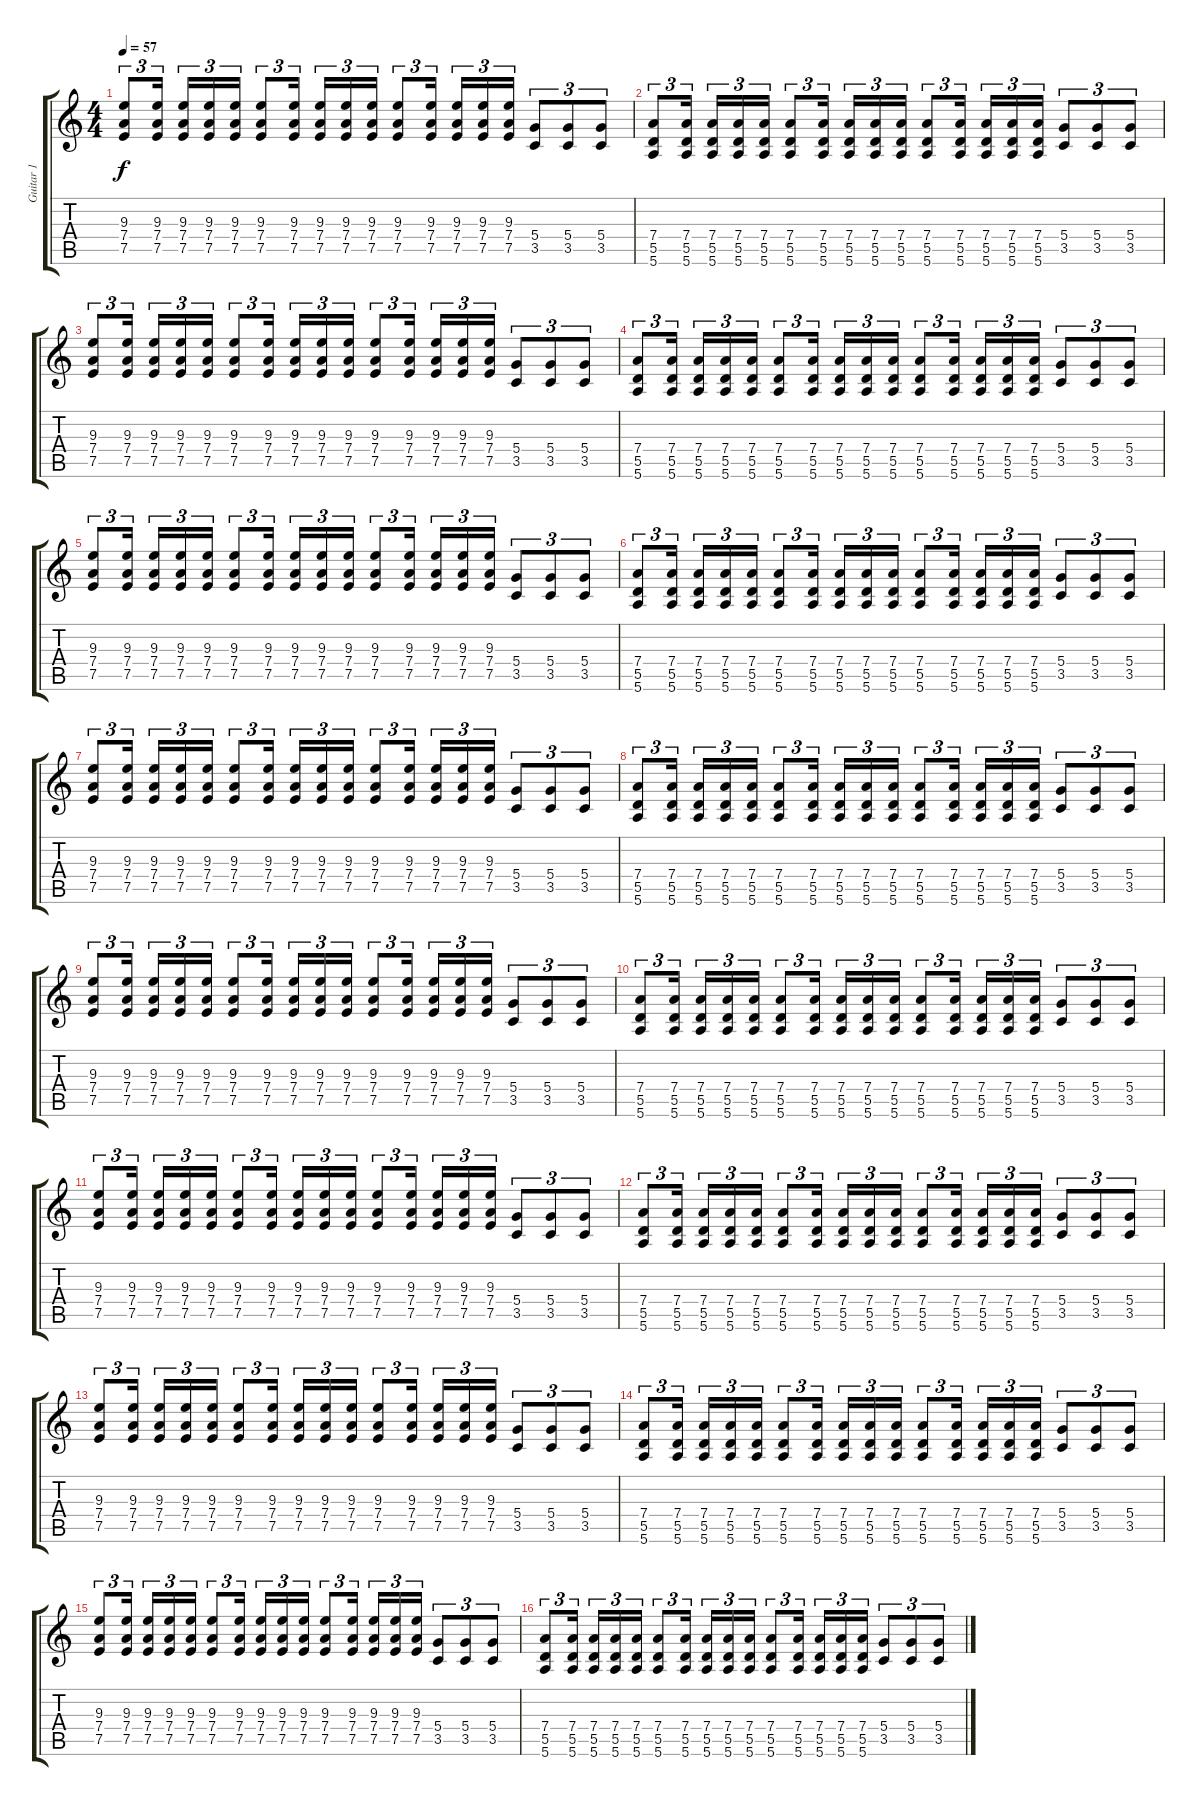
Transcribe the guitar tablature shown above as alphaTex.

\track ("Guitar 1" "Guitar 1") {instrument acousticguitarsteel}
\staff {score tabs}
\tuning (E4 B3 G3 D3 A2 E2) {hide}
\ts (4 4)
\tempo 57
\clef g2
\ks c
(9.3 7.4 7.5).8{tu (3 2) dy f} (9.3 7.4 7.5).16{tu (3 2) beam splitsecondary} (9.3 7.4 7.5).16{tu (3 2)} (9.3 7.4 7.5).16{tu (3 2)} (9.3 7.4 7.5).16{tu (3 2)} (9.3 7.4 7.5).8{tu (3 2)} (9.3 7.4 7.5).16{tu (3 2) beam splitsecondary} (9.3 7.4 7.5).16{tu (3 2)} (9.3 7.4 7.5).16{tu (3 2)} (9.3 7.4 7.5).16{tu (3 2)} (9.3 7.4 7.5).8{tu (3 2)} (9.3 7.4 7.5).16{tu (3 2) beam splitsecondary} (9.3 7.4 7.5).16{tu (3 2)} (9.3 7.4 7.5).16{tu (3 2)} (9.3 7.4 7.5).16{tu (3 2)} (5.4 3.5).8{tu (3 2)} (5.4 3.5).8{tu (3 2)} (5.4 3.5).8{tu (3 2)} |
(7.4 5.5 5.6).8{tu (3 2)} (7.4 5.5 5.6).16{tu (3 2) beam splitsecondary} (7.4 5.5 5.6).16{tu (3 2)} (7.4 5.5 5.6).16{tu (3 2)} (7.4 5.5 5.6).16{tu (3 2)} (7.4 5.5 5.6).8{tu (3 2)} (7.4 5.5 5.6).16{tu (3 2) beam splitsecondary} (7.4 5.5 5.6).16{tu (3 2)} (7.4 5.5 5.6).16{tu (3 2)} (7.4 5.5 5.6).16{tu (3 2)} (7.4 5.5 5.6).8{tu (3 2)} (7.4 5.5 5.6).16{tu (3 2) beam splitsecondary} (7.4 5.5 5.6).16{tu (3 2)} (7.4 5.5 5.6).16{tu (3 2)} (7.4 5.5 5.6).16{tu (3 2)} (5.4 3.5).8{tu (3 2)} (5.4 3.5).8{tu (3 2)} (5.4 3.5).8{tu (3 2)} |
(9.3 7.4 7.5).8{tu (3 2)} (9.3 7.4 7.5).16{tu (3 2) beam splitsecondary} (9.3 7.4 7.5).16{tu (3 2)} (9.3 7.4 7.5).16{tu (3 2)} (9.3 7.4 7.5).16{tu (3 2)} (9.3 7.4 7.5).8{tu (3 2)} (9.3 7.4 7.5).16{tu (3 2) beam splitsecondary} (9.3 7.4 7.5).16{tu (3 2)} (9.3 7.4 7.5).16{tu (3 2)} (9.3 7.4 7.5).16{tu (3 2)} (9.3 7.4 7.5).8{tu (3 2)} (9.3 7.4 7.5).16{tu (3 2) beam splitsecondary} (9.3 7.4 7.5).16{tu (3 2)} (9.3 7.4 7.5).16{tu (3 2)} (9.3 7.4 7.5).16{tu (3 2)} (5.4 3.5).8{tu (3 2)} (5.4 3.5).8{tu (3 2)} (5.4 3.5).8{tu (3 2)} |
(7.4 5.5 5.6).8{tu (3 2)} (7.4 5.5 5.6).16{tu (3 2) beam splitsecondary} (7.4 5.5 5.6).16{tu (3 2)} (7.4 5.5 5.6).16{tu (3 2)} (7.4 5.5 5.6).16{tu (3 2)} (7.4 5.5 5.6).8{tu (3 2)} (7.4 5.5 5.6).16{tu (3 2) beam splitsecondary} (7.4 5.5 5.6).16{tu (3 2)} (7.4 5.5 5.6).16{tu (3 2)} (7.4 5.5 5.6).16{tu (3 2)} (7.4 5.5 5.6).8{tu (3 2)} (7.4 5.5 5.6).16{tu (3 2) beam splitsecondary} (7.4 5.5 5.6).16{tu (3 2)} (7.4 5.5 5.6).16{tu (3 2)} (7.4 5.5 5.6).16{tu (3 2)} (5.4 3.5).8{tu (3 2)} (5.4 3.5).8{tu (3 2)} (5.4 3.5).8{tu (3 2)} |
(9.3 7.4 7.5).8{tu (3 2)} (9.3 7.4 7.5).16{tu (3 2) beam splitsecondary} (9.3 7.4 7.5).16{tu (3 2)} (9.3 7.4 7.5).16{tu (3 2)} (9.3 7.4 7.5).16{tu (3 2)} (9.3 7.4 7.5).8{tu (3 2)} (9.3 7.4 7.5).16{tu (3 2) beam splitsecondary} (9.3 7.4 7.5).16{tu (3 2)} (9.3 7.4 7.5).16{tu (3 2)} (9.3 7.4 7.5).16{tu (3 2)} (9.3 7.4 7.5).8{tu (3 2)} (9.3 7.4 7.5).16{tu (3 2) beam splitsecondary} (9.3 7.4 7.5).16{tu (3 2)} (9.3 7.4 7.5).16{tu (3 2)} (9.3 7.4 7.5).16{tu (3 2)} (5.4 3.5).8{tu (3 2)} (5.4 3.5).8{tu (3 2)} (5.4 3.5).8{tu (3 2)} |
(7.4 5.5 5.6).8{tu (3 2)} (7.4 5.5 5.6).16{tu (3 2) beam splitsecondary} (7.4 5.5 5.6).16{tu (3 2)} (7.4 5.5 5.6).16{tu (3 2)} (7.4 5.5 5.6).16{tu (3 2)} (7.4 5.5 5.6).8{tu (3 2)} (7.4 5.5 5.6).16{tu (3 2) beam splitsecondary} (7.4 5.5 5.6).16{tu (3 2)} (7.4 5.5 5.6).16{tu (3 2)} (7.4 5.5 5.6).16{tu (3 2)} (7.4 5.5 5.6).8{tu (3 2)} (7.4 5.5 5.6).16{tu (3 2) beam splitsecondary} (7.4 5.5 5.6).16{tu (3 2)} (7.4 5.5 5.6).16{tu (3 2)} (7.4 5.5 5.6).16{tu (3 2)} (5.4 3.5).8{tu (3 2)} (5.4 3.5).8{tu (3 2)} (5.4 3.5).8{tu (3 2)} |
(9.3 7.4 7.5).8{tu (3 2)} (9.3 7.4 7.5).16{tu (3 2) beam splitsecondary} (9.3 7.4 7.5).16{tu (3 2)} (9.3 7.4 7.5).16{tu (3 2)} (9.3 7.4 7.5).16{tu (3 2)} (9.3 7.4 7.5).8{tu (3 2)} (9.3 7.4 7.5).16{tu (3 2) beam splitsecondary} (9.3 7.4 7.5).16{tu (3 2)} (9.3 7.4 7.5).16{tu (3 2)} (9.3 7.4 7.5).16{tu (3 2)} (9.3 7.4 7.5).8{tu (3 2)} (9.3 7.4 7.5).16{tu (3 2) beam splitsecondary} (9.3 7.4 7.5).16{tu (3 2)} (9.3 7.4 7.5).16{tu (3 2)} (9.3 7.4 7.5).16{tu (3 2)} (5.4 3.5).8{tu (3 2)} (5.4 3.5).8{tu (3 2)} (5.4 3.5).8{tu (3 2)} |
(7.4 5.5 5.6).8{tu (3 2)} (7.4 5.5 5.6).16{tu (3 2) beam splitsecondary} (7.4 5.5 5.6).16{tu (3 2)} (7.4 5.5 5.6).16{tu (3 2)} (7.4 5.5 5.6).16{tu (3 2)} (7.4 5.5 5.6).8{tu (3 2)} (7.4 5.5 5.6).16{tu (3 2) beam splitsecondary} (7.4 5.5 5.6).16{tu (3 2)} (7.4 5.5 5.6).16{tu (3 2)} (7.4 5.5 5.6).16{tu (3 2)} (7.4 5.5 5.6).8{tu (3 2)} (7.4 5.5 5.6).16{tu (3 2) beam splitsecondary} (7.4 5.5 5.6).16{tu (3 2)} (7.4 5.5 5.6).16{tu (3 2)} (7.4 5.5 5.6).16{tu (3 2)} (5.4 3.5).8{tu (3 2)} (5.4 3.5).8{tu (3 2)} (5.4 3.5).8{tu (3 2)} |
(9.3 7.4 7.5).8{tu (3 2)} (9.3 7.4 7.5).16{tu (3 2) beam splitsecondary} (9.3 7.4 7.5).16{tu (3 2)} (9.3 7.4 7.5).16{tu (3 2)} (9.3 7.4 7.5).16{tu (3 2)} (9.3 7.4 7.5).8{tu (3 2)} (9.3 7.4 7.5).16{tu (3 2) beam splitsecondary} (9.3 7.4 7.5).16{tu (3 2)} (9.3 7.4 7.5).16{tu (3 2)} (9.3 7.4 7.5).16{tu (3 2)} (9.3 7.4 7.5).8{tu (3 2)} (9.3 7.4 7.5).16{tu (3 2) beam splitsecondary} (9.3 7.4 7.5).16{tu (3 2)} (9.3 7.4 7.5).16{tu (3 2)} (9.3 7.4 7.5).16{tu (3 2)} (5.4 3.5).8{tu (3 2)} (5.4 3.5).8{tu (3 2)} (5.4 3.5).8{tu (3 2)} |
(7.4 5.5 5.6).8{tu (3 2)} (7.4 5.5 5.6).16{tu (3 2) beam splitsecondary} (7.4 5.5 5.6).16{tu (3 2)} (7.4 5.5 5.6).16{tu (3 2)} (7.4 5.5 5.6).16{tu (3 2)} (7.4 5.5 5.6).8{tu (3 2)} (7.4 5.5 5.6).16{tu (3 2) beam splitsecondary} (7.4 5.5 5.6).16{tu (3 2)} (7.4 5.5 5.6).16{tu (3 2)} (7.4 5.5 5.6).16{tu (3 2)} (7.4 5.5 5.6).8{tu (3 2)} (7.4 5.5 5.6).16{tu (3 2) beam splitsecondary} (7.4 5.5 5.6).16{tu (3 2)} (7.4 5.5 5.6).16{tu (3 2)} (7.4 5.5 5.6).16{tu (3 2)} (5.4 3.5).8{tu (3 2)} (5.4 3.5).8{tu (3 2)} (5.4 3.5).8{tu (3 2)} |
(9.3 7.4 7.5).8{tu (3 2)} (9.3 7.4 7.5).16{tu (3 2) beam splitsecondary} (9.3 7.4 7.5).16{tu (3 2)} (9.3 7.4 7.5).16{tu (3 2)} (9.3 7.4 7.5).16{tu (3 2)} (9.3 7.4 7.5).8{tu (3 2)} (9.3 7.4 7.5).16{tu (3 2) beam splitsecondary} (9.3 7.4 7.5).16{tu (3 2)} (9.3 7.4 7.5).16{tu (3 2)} (9.3 7.4 7.5).16{tu (3 2)} (9.3 7.4 7.5).8{tu (3 2)} (9.3 7.4 7.5).16{tu (3 2) beam splitsecondary} (9.3 7.4 7.5).16{tu (3 2)} (9.3 7.4 7.5).16{tu (3 2)} (9.3 7.4 7.5).16{tu (3 2)} (5.4 3.5).8{tu (3 2)} (5.4 3.5).8{tu (3 2)} (5.4 3.5).8{tu (3 2)} |
(7.4 5.5 5.6).8{tu (3 2)} (7.4 5.5 5.6).16{tu (3 2) beam splitsecondary} (7.4 5.5 5.6).16{tu (3 2)} (7.4 5.5 5.6).16{tu (3 2)} (7.4 5.5 5.6).16{tu (3 2)} (7.4 5.5 5.6).8{tu (3 2)} (7.4 5.5 5.6).16{tu (3 2) beam splitsecondary} (7.4 5.5 5.6).16{tu (3 2)} (7.4 5.5 5.6).16{tu (3 2)} (7.4 5.5 5.6).16{tu (3 2)} (7.4 5.5 5.6).8{tu (3 2)} (7.4 5.5 5.6).16{tu (3 2) beam splitsecondary} (7.4 5.5 5.6).16{tu (3 2)} (7.4 5.5 5.6).16{tu (3 2)} (7.4 5.5 5.6).16{tu (3 2)} (5.4 3.5).8{tu (3 2)} (5.4 3.5).8{tu (3 2)} (5.4 3.5).8{tu (3 2)} |
(9.3 7.4 7.5).8{tu (3 2)} (9.3 7.4 7.5).16{tu (3 2) beam splitsecondary} (9.3 7.4 7.5).16{tu (3 2)} (9.3 7.4 7.5).16{tu (3 2)} (9.3 7.4 7.5).16{tu (3 2)} (9.3 7.4 7.5).8{tu (3 2)} (9.3 7.4 7.5).16{tu (3 2) beam splitsecondary} (9.3 7.4 7.5).16{tu (3 2)} (9.3 7.4 7.5).16{tu (3 2)} (9.3 7.4 7.5).16{tu (3 2)} (9.3 7.4 7.5).8{tu (3 2)} (9.3 7.4 7.5).16{tu (3 2) beam splitsecondary} (9.3 7.4 7.5).16{tu (3 2)} (9.3 7.4 7.5).16{tu (3 2)} (9.3 7.4 7.5).16{tu (3 2)} (5.4 3.5).8{tu (3 2)} (5.4 3.5).8{tu (3 2)} (5.4 3.5).8{tu (3 2)} |
(7.4 5.5 5.6).8{tu (3 2)} (7.4 5.5 5.6).16{tu (3 2) beam splitsecondary} (7.4 5.5 5.6).16{tu (3 2)} (7.4 5.5 5.6).16{tu (3 2)} (7.4 5.5 5.6).16{tu (3 2)} (7.4 5.5 5.6).8{tu (3 2)} (7.4 5.5 5.6).16{tu (3 2) beam splitsecondary} (7.4 5.5 5.6).16{tu (3 2)} (7.4 5.5 5.6).16{tu (3 2)} (7.4 5.5 5.6).16{tu (3 2)} (7.4 5.5 5.6).8{tu (3 2)} (7.4 5.5 5.6).16{tu (3 2) beam splitsecondary} (7.4 5.5 5.6).16{tu (3 2)} (7.4 5.5 5.6).16{tu (3 2)} (7.4 5.5 5.6).16{tu (3 2)} (5.4 3.5).8{tu (3 2)} (5.4 3.5).8{tu (3 2)} (5.4 3.5).8{tu (3 2)} |
(9.3 7.4 7.5).8{tu (3 2)} (9.3 7.4 7.5).16{tu (3 2) beam splitsecondary} (9.3 7.4 7.5).16{tu (3 2)} (9.3 7.4 7.5).16{tu (3 2)} (9.3 7.4 7.5).16{tu (3 2)} (9.3 7.4 7.5).8{tu (3 2)} (9.3 7.4 7.5).16{tu (3 2) beam splitsecondary} (9.3 7.4 7.5).16{tu (3 2)} (9.3 7.4 7.5).16{tu (3 2)} (9.3 7.4 7.5).16{tu (3 2)} (9.3 7.4 7.5).8{tu (3 2)} (9.3 7.4 7.5).16{tu (3 2) beam splitsecondary} (9.3 7.4 7.5).16{tu (3 2)} (9.3 7.4 7.5).16{tu (3 2)} (9.3 7.4 7.5).16{tu (3 2)} (5.4 3.5).8{tu (3 2)} (5.4 3.5).8{tu (3 2)} (5.4 3.5).8{tu (3 2)} |
(7.4 5.5 5.6).8{tu (3 2)} (7.4 5.5 5.6).16{tu (3 2) beam splitsecondary} (7.4 5.5 5.6).16{tu (3 2)} (7.4 5.5 5.6).16{tu (3 2)} (7.4 5.5 5.6).16{tu (3 2)} (7.4 5.5 5.6).8{tu (3 2)} (7.4 5.5 5.6).16{tu (3 2) beam splitsecondary} (7.4 5.5 5.6).16{tu (3 2)} (7.4 5.5 5.6).16{tu (3 2)} (7.4 5.5 5.6).16{tu (3 2)} (7.4 5.5 5.6).8{tu (3 2)} (7.4 5.5 5.6).16{tu (3 2) beam splitsecondary} (7.4 5.5 5.6).16{tu (3 2)} (7.4 5.5 5.6).16{tu (3 2)} (7.4 5.5 5.6).16{tu (3 2)} (5.4 3.5).8{tu (3 2)} (5.4 3.5).8{tu (3 2)} (5.4 3.5).8{tu (3 2)}
